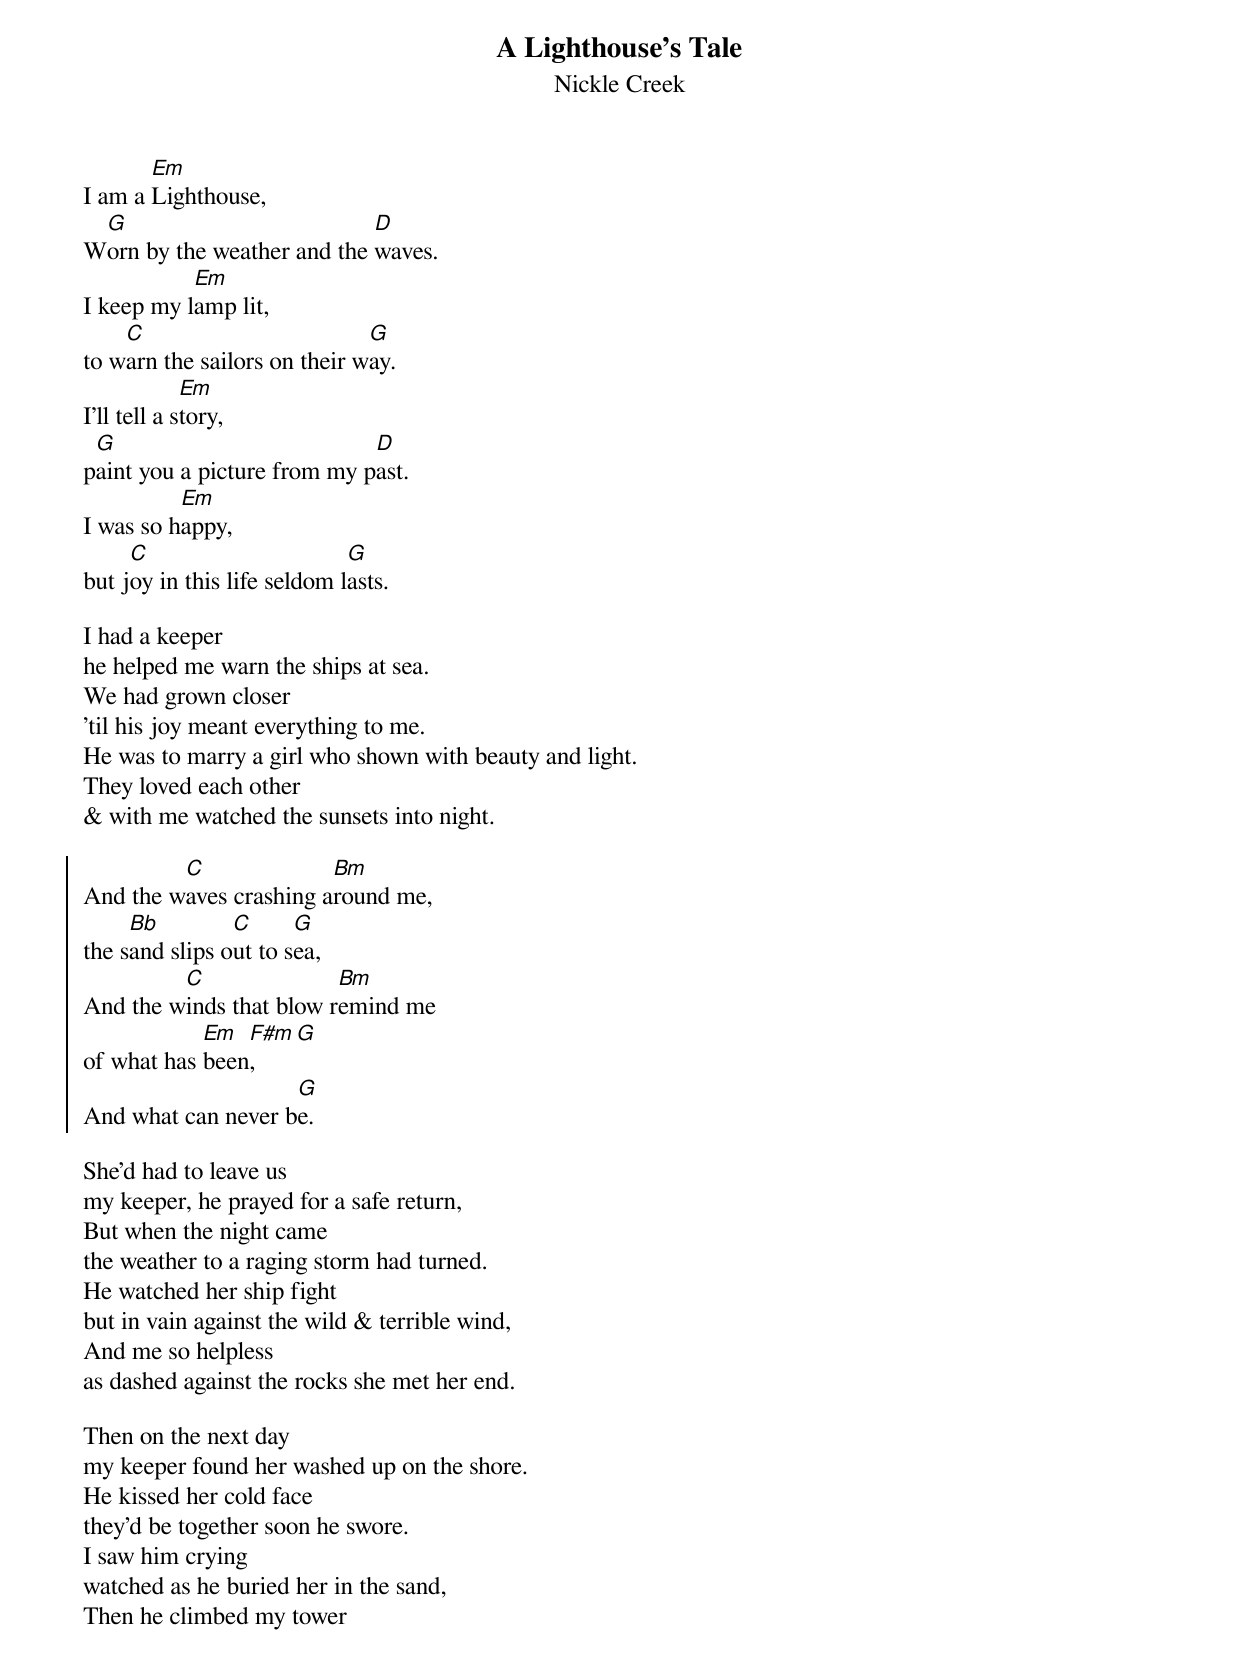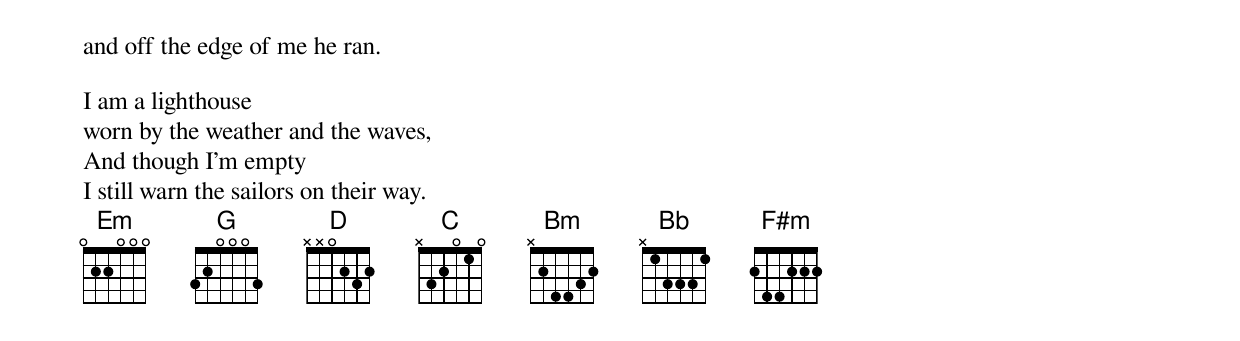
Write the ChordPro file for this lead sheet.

{title:A Lighthouse's Tale}
{st:Nickle Creek}

I am a [Em]Lighthouse,
W[G]orn by the weather and the [D]waves.
I keep my l[Em]amp lit,
to w[C]arn the sailors on their w[G]ay.
I'll tell a s[Em]tory,
p[G]aint you a picture from my p[D]ast.
I was so h[Em]appy,
but j[C]oy in this life seldom l[G]asts.

I had a keeper
he helped me warn the ships at sea.
We had grown closer
'til his joy meant everything to me.
He was to marry a girl who shown with beauty and light.
They loved each other
& with me watched the sunsets into night.

{soc}
And the w[C]aves crashing a[Bm]round me,
the s[Bb]and slips o[C]ut to s[G]ea,
And the w[C]inds that blow r[Bm]emind me
of what has [Em]been[F#m], [G]
And what can never b[G]e.
{eoc}

She'd had to leave us
my keeper, he prayed for a safe return,
But when the night came
the weather to a raging storm had turned.
He watched her ship fight
but in vain against the wild & terrible wind,
And me so helpless
as dashed against the rocks she met her end.

Then on the next day
my keeper found her washed up on the shore.
He kissed her cold face
they'd be together soon he swore.
I saw him crying
watched as he buried her in the sand,
Then he climbed my tower
and off the edge of me he ran.

I am a lighthouse
worn by the weather and the waves,
And though I'm empty
I still warn the sailors on their way.
